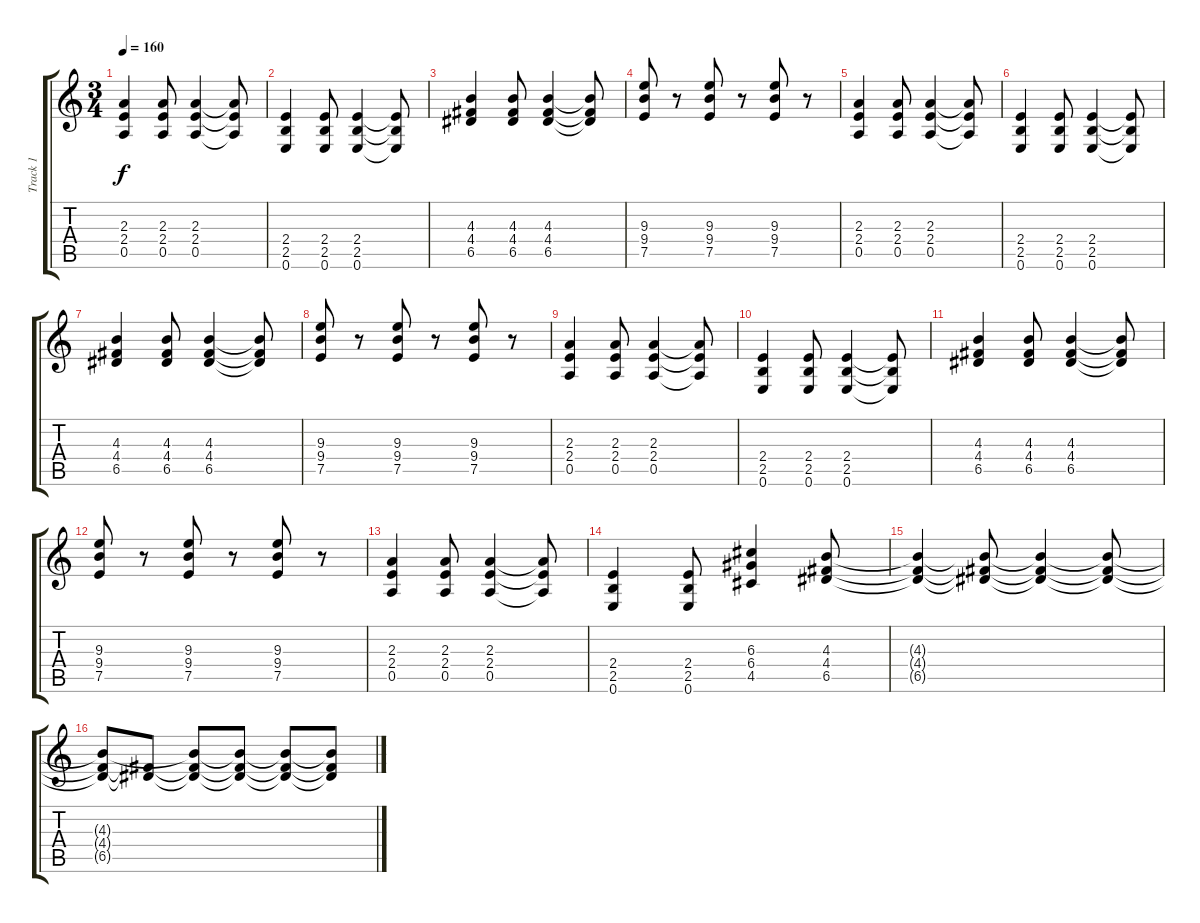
\track ("Track 1" "Track 1") {instrument electricguitarmuted}
\staff {score tabs}
\tuning (E4 B3 G3 D3 A2 E2) {hide}
\ts (3 4)
\tempo 160
\clef g2
\ks c
(2.3 2.4 0.5).4{dy f instrument distortionguitar} (2.3 2.4 0.5).8 (2.3 2.4 0.5).4 (2.3{t} 2.4{t} 0.5{t}).8 |
(2.4 2.5 0.6).4 (2.4 2.5 0.6).8 (2.4 2.5 0.6).4 (2.4{t} 2.5{t} 0.6{t}).8 |
(4.3 4.4 6.5).4 (4.3 4.4 6.5).8 (4.3 4.4 6.5).4 (4.3{t} 4.4{t} 6.5{t}).8 |
(9.3 9.4 7.5).8 r.8 (9.3 9.4 7.5).8 r.8 (9.3 9.4 7.5).8 r.8 |
(2.3 2.4 0.5).4{instrument distortionguitar} (2.3 2.4 0.5).8 (2.3 2.4 0.5).4 (2.3{t} 2.4{t} 0.5{t}).8 |
(2.4 2.5 0.6).4 (2.4 2.5 0.6).8 (2.4 2.5 0.6).4 (2.4{t} 2.5{t} 0.6{t}).8 |
(4.3 4.4 6.5).4 (4.3 4.4 6.5).8 (4.3 4.4 6.5).4 (4.3{t} 4.4{t} 6.5{t}).8 |
(9.3 9.4 7.5).8 r.8 (9.3 9.4 7.5).8 r.8 (9.3 9.4 7.5).8 r.8 |
(2.3 2.4 0.5).4{instrument distortionguitar} (2.3 2.4 0.5).8 (2.3 2.4 0.5).4 (2.3{t} 2.4{t} 0.5{t}).8 |
(2.4 2.5 0.6).4 (2.4 2.5 0.6).8 (2.4 2.5 0.6).4 (2.4{t} 2.5{t} 0.6{t}).8 |
(4.3 4.4 6.5).4 (4.3 4.4 6.5).8 (4.3 4.4 6.5).4 (4.3{t} 4.4{t} 6.5{t}).8 |
(9.3 9.4 7.5).8 r.8 (9.3 9.4 7.5).8 r.8 (9.3 9.4 7.5).8 r.8 |
(2.3 2.4 0.5).4{instrument distortionguitar} (2.3 2.4 0.5).8 (2.3 2.4 0.5).4 (2.3{t} 2.4{t} 0.5{t}).8 |
(2.4 2.5 0.6).4 (2.4 2.5 0.6).8 (6.3 6.4 4.5).4 (4.3 4.4 6.5).8 |
(4.3{t} 4.4{t} 6.5{t}).4 (4.3{t} 4.4{t} 6.5{t}).8 (4.3{t} 4.4{t} 6.5{t}).4 (4.3{t} 4.4{t} 6.5{t}).8 |
(4.3{t} 4.4{t} 6.5{t}).8 (4.4{t} 6.5{t}).8 (4.3{t} 4.4{t} 6.5{t}).8 (4.3{t} 4.4{t} 6.5{t}).8 (4.3{t} 4.4{t} 6.5{t}).8 (4.3{t} 4.4{t} 6.5{t}).8
